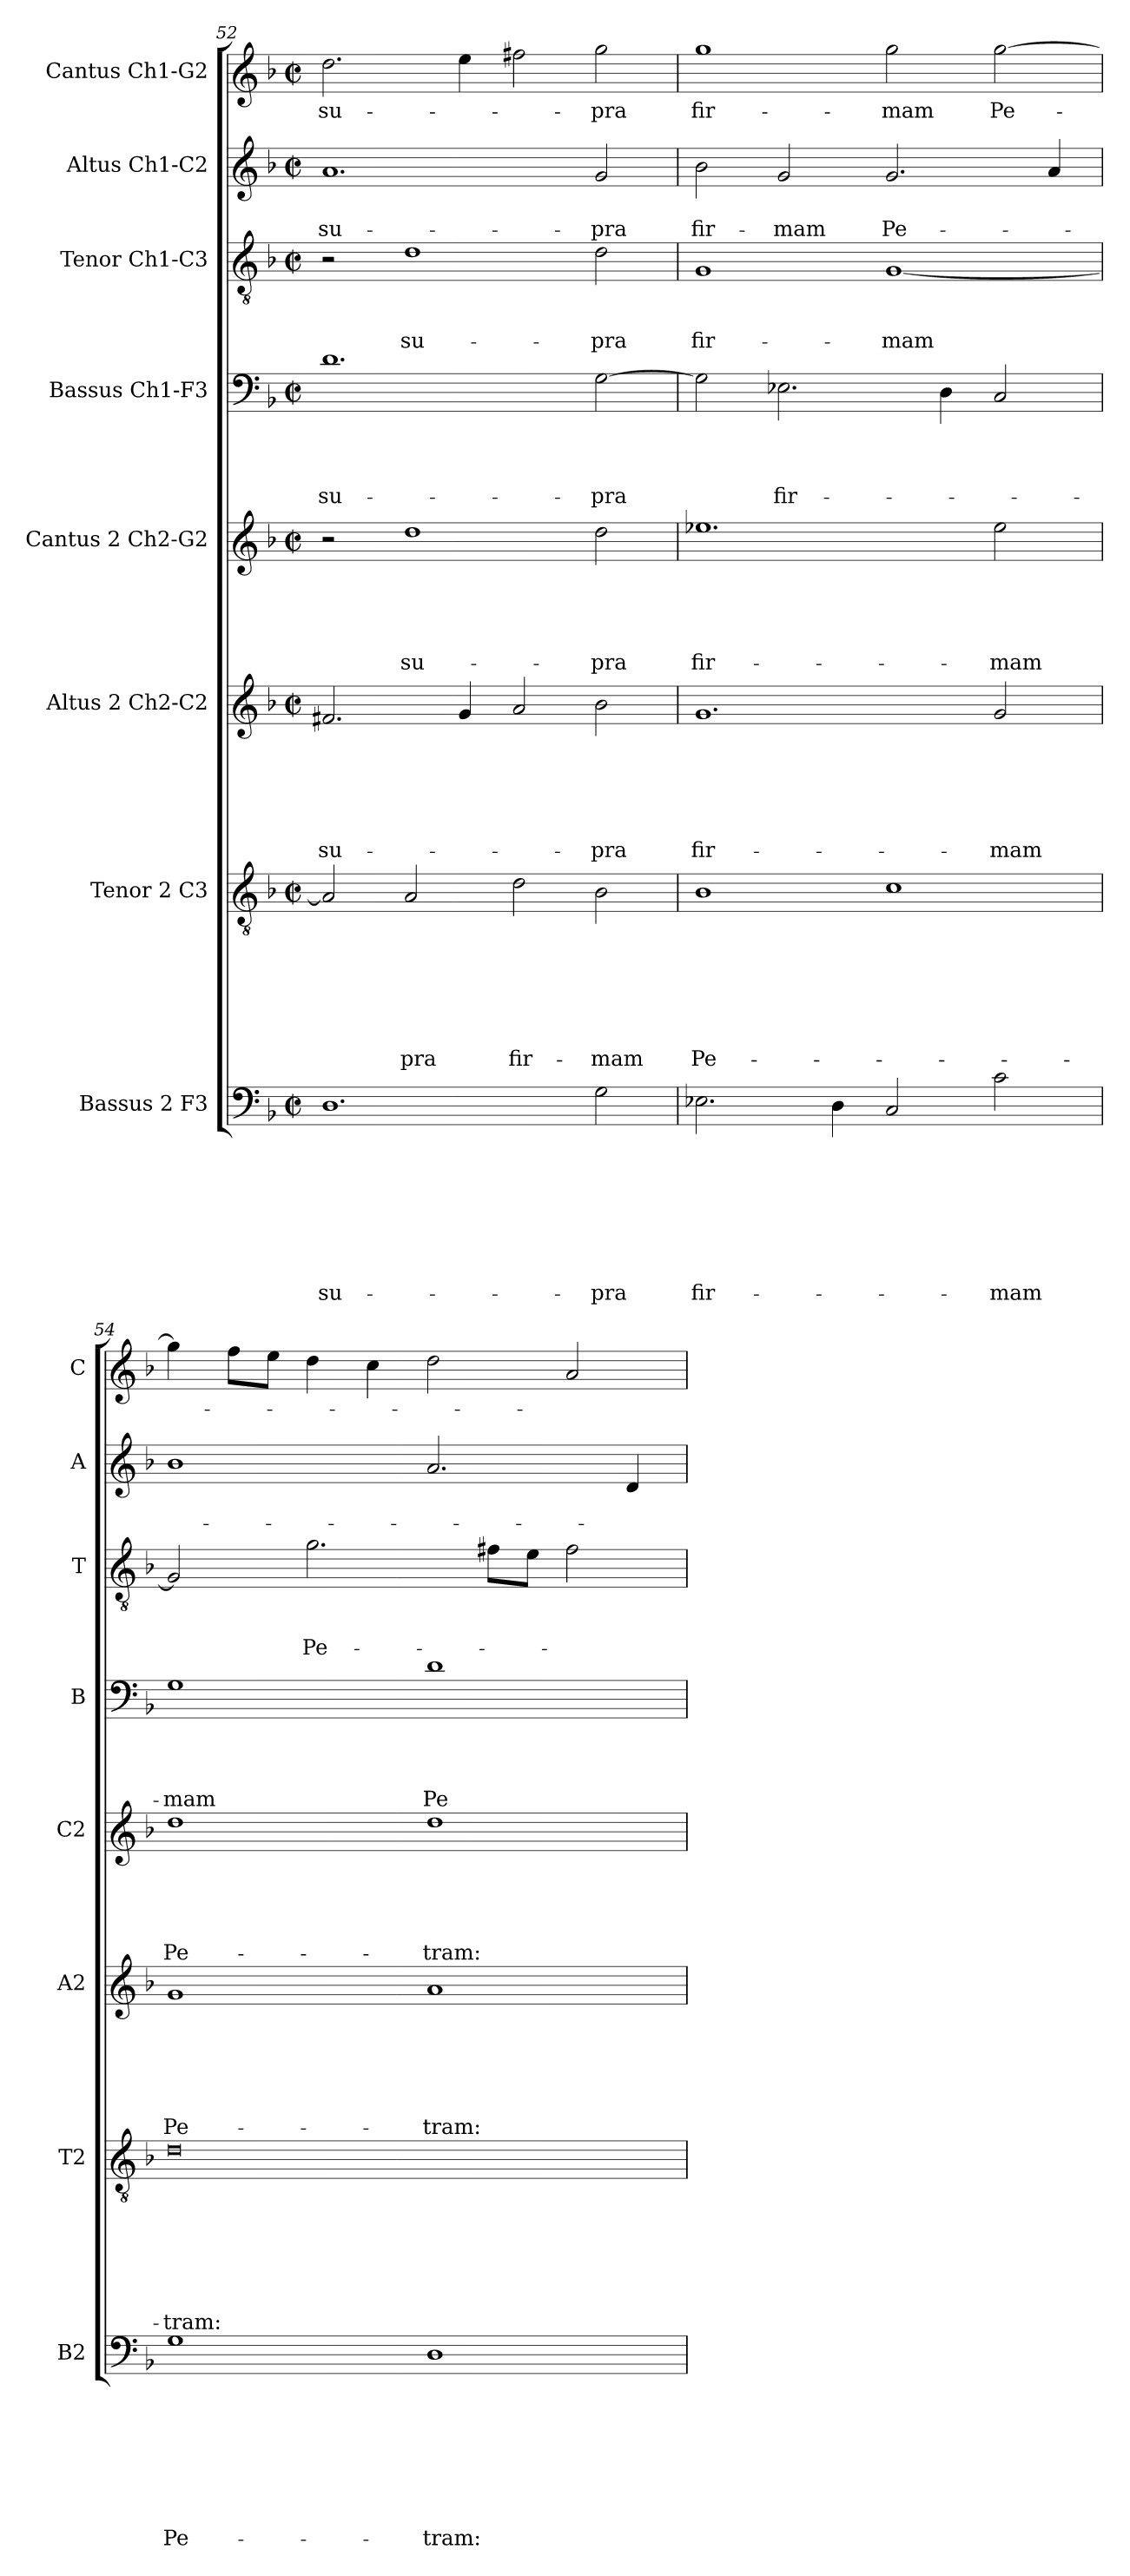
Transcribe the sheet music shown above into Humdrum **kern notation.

**kern	**text	**text	**text	**text	**text	**text	**text	**text	**kern	**text	**text	**text	**text	**text	**text	**text	**kern	**text	**text	**text	**text	**text	**text	**kern	**text	**text	**text	**text	**text	**kern	**text	**text	**text	**text	**kern	**text	**text	**text	**kern	**text	**text	**kern	**text
*part8	*part8	*part8	*part8	*part8	*part8	*part8	*part8	*part8	*part7	*part7	*part7	*part7	*part7	*part7	*part7	*part7	*part6	*part6	*part6	*part6	*part6	*part6	*part6	*part5	*part5	*part5	*part5	*part5	*part5	*part4	*part4	*part4	*part4	*part4	*part3	*part3	*part3	*part3	*part2	*part2	*part2	*part1	*part1
*staff8	*staff8	*staff8	*staff8	*staff8	*staff8	*staff8	*staff8	*staff8	*staff7	*staff7	*staff7	*staff7	*staff7	*staff7	*staff7	*staff7	*staff6	*staff6	*staff6	*staff6	*staff6	*staff6	*staff6	*staff5	*staff5	*staff5	*staff5	*staff5	*staff5	*staff4	*staff4	*staff4	*staff4	*staff4	*staff3	*staff3	*staff3	*staff3	*staff2	*staff2	*staff2	*staff1	*staff1
*I"Bassus 2 F3	*	*	*	*	*	*	*	*	*I"Tenor 2 C3	*	*	*	*	*	*	*	*I"Altus 2 Ch2-C2	*	*	*	*	*	*	*I"Cantus 2 Ch2-G2	*	*	*	*	*	*I"Bassus  Ch1-F3	*	*	*	*	*I"Tenor Ch1-C3	*	*	*	*I"Altus  Ch1-C2	*	*	*I"Cantus Ch1-G2	*
*I'B2	*	*	*	*	*	*	*	*	*I'T2	*	*	*	*	*	*	*	*I'A2	*	*	*	*	*	*	*I'C2	*	*	*	*	*	*I'B	*	*	*	*	*I'T	*	*	*	*I'A	*	*	*I'C	*
*clefF4	*	*	*	*	*	*	*	*	*clefGv2	*	*	*	*	*	*	*	*clefG2	*	*	*	*	*	*	*clefG2	*	*	*	*	*	*clefF4	*	*	*	*	*clefGv2	*	*	*	*clefG2	*	*	*clefG2	*
*k[b-]	*	*	*	*	*	*	*	*	*k[b-]	*	*	*	*	*	*	*	*k[b-]	*	*	*	*	*	*	*k[b-]	*	*	*	*	*	*k[b-]	*	*	*	*	*k[b-]	*	*	*	*k[b-]	*	*	*k[b-]	*
*F:	*	*	*	*	*	*	*	*	*F:	*	*	*	*	*	*	*	*F:	*	*	*	*	*	*	*F:	*	*	*	*	*	*F:	*	*	*	*	*F:	*	*	*	*F:	*	*	*F:	*
*M2/2	*	*	*	*	*	*	*	*	*M2/2	*	*	*	*	*	*	*	*M2/2	*	*	*	*	*	*	*M2/2	*	*	*	*	*	*M2/2	*	*	*	*	*M2/2	*	*	*	*M2/2	*	*	*M2/2	*
*met(c|)	*	*	*	*	*	*	*	*	*met(c|)	*	*	*	*	*	*	*	*met(c|)	*	*	*	*	*	*	*met(c|)	*	*	*	*	*	*met(c|)	*	*	*	*	*met(c|)	*	*	*	*met(c|)	*	*	*met(c|)	*
=52	=52	=52	=52	=52	=52	=52	=52	=52	=52	=52	=52	=52	=52	=52	=52	=52	=52	=52	=52	=52	=52	=52	=52	=52	=52	=52	=52	=52	=52	=52	=52	=52	=52	=52	=52	=52	=52	=52	=52	=52	=52	=52	=52
!	!	!	!	!	!	!	!	!LO:LY:b	!	!	!	!	!	!	!	!	!	!	!	!	!	!	!LO:LY:b	!	!	!	!	!	!	!	!	!	!	!LO:LY:b	!	!	!	!	!	!	!LO:LY:b	!	!LO:LY:b
1.D	.	.	.	.	.	.	.	su-	2A/]	.	.	.	.	.	.	.	2.f#X/	.	.	.	.	.	su-	2r	.	.	.	.	.	1.d	.	.	.	su-	2r	.	.	.	1.a	.	su-	2.dd\	su-
!	!	!	!	!	!	!	!	!	!	!	!	!	!	!	!	!LO:LY:b	!	!	!	!	!	!	!	!	!	!	!	!	!LO:LY:b	!	!	!	!	!	!	!	!	!LO:LY:b	!	!	!	!	!
.	.	.	.	.	.	.	.	.	2A/	.	.	.	.	.	.	-pra	.	.	.	.	.	.	.	1dd	.	.	.	.	su-	.	.	.	.	.	1d	.	.	su-	.	.	.	.	.
.	.	.	.	.	.	.	.	.	.	.	.	.	.	.	.	.	4g/	.	.	.	.	.	.	.	.	.	.	.	.	.	.	.	.	.	.	.	.	.	.	.	.	4ee\	.
!	!	!	!	!	!	!	!	!	!	!	!	!	!	!	!	!LO:LY:b	!	!	!	!	!	!	!	!	!	!	!	!	!	!	!	!	!	!	!	!	!	!	!	!	!	!	!
.	.	.	.	.	.	.	.	.	2d\	.	.	.	.	.	.	fir-	2a/	.	.	.	.	.	.	.	.	.	.	.	.	.	.	.	.	.	.	.	.	.	.	.	.	2ff#X\	.
!	!	!	!	!	!	!	!	!LO:LY:b	!	!	!	!	!	!	!	!LO:LY:b	!	!	!	!	!	!	!LO:LY:b	!	!	!	!	!	!LO:LY:b	!	!	!	!	!LO:LY:b	!	!	!	!LO:LY:b	!	!	!LO:LY:b	!	!LO:LY:b
2G\	.	.	.	.	.	.	.	-pra	2B-\	.	.	.	.	.	.	-mam	2b-\	.	.	.	.	.	-pra	2dd\	.	.	.	.	-pra	[2G\	.	.	.	-pra	2d\	.	.	-pra	2g/	.	-pra	2gg\	-pra
!!LO:LB:g=z
=53	=53	=53	=53	=53	=53	=53	=53	=53	=53	=53	=53	=53	=53	=53	=53	=53	=53	=53	=53	=53	=53	=53	=53	=53	=53	=53	=53	=53	=53	=53	=53	=53	=53	=53	=53	=53	=53	=53	=53	=53	=53	=53	=53
!	!	!	!	!	!	!	!	!LO:LY:b	!	!	!	!	!	!	!	!LO:LY:b	!	!	!	!	!	!	!LO:LY:b	!	!	!	!	!	!LO:LY:b	!	!	!	!	!	!	!	!	!LO:LY:b	!	!	!LO:LY:b	!	!LO:LY:b
2.E-X\	.	.	.	.	.	.	.	fir-	1B-	.	.	.	.	.	.	Pe-	1.g	.	.	.	.	.	fir-	1.ee-X	.	.	.	.	fir-	2G\]	.	.	.	.	1G	.	.	fir-	2b-\	.	fir-	1gg	fir-
!	!	!	!	!	!	!	!	!	!	!	!	!	!	!	!	!	!	!	!	!	!	!	!	!	!	!	!	!	!	!	!	!	!	!LO:LY:b	!	!	!	!	!	!	!LO:LY:b	!	!
.	.	.	.	.	.	.	.	.	.	.	.	.	.	.	.	.	.	.	.	.	.	.	.	.	.	.	.	.	.	2.E-X\	.	.	.	fir-	.	.	.	.	2g/	.	-mam	.	.
4D\	.	.	.	.	.	.	.	.	.	.	.	.	.	.	.	.	.	.	.	.	.	.	.	.	.	.	.	.	.	.	.	.	.	.	.	.	.	.	.	.	.	.	.
!	!	!	!	!	!	!	!	!	!	!	!	!	!	!	!	!	!	!	!	!	!	!	!	!	!	!	!	!	!	!	!	!	!	!	!	!	!	!LO:LY:b	!	!	!LO:LY:b	!	!LO:LY:b
2C/	.	.	.	.	.	.	.	.	1c	.	.	.	.	.	.	.	.	.	.	.	.	.	.	.	.	.	.	.	.	.	.	.	.	.	[1G	.	.	-mam	2.g/	.	Pe-	2gg\	-mam
.	.	.	.	.	.	.	.	.	.	.	.	.	.	.	.	.	.	.	.	.	.	.	.	.	.	.	.	.	.	4D\	.	.	.	.	.	.	.	.	.	.	.	.	.
!	!	!	!	!	!	!	!	!LO:LY:b	!	!	!	!	!	!	!	!	!	!	!	!	!	!	!LO:LY:b	!	!	!	!	!	!LO:LY:b	!	!	!	!	!	!	!	!	!	!	!	!	!	!LO:LY:b
2c\	.	.	.	.	.	.	.	-mam	.	.	.	.	.	.	.	.	2g/	.	.	.	.	.	-mam	2ee-\	.	.	.	.	-mam	2C/	.	.	.	.	.	.	.	.	.	.	.	[2gg\	Pe-
.	.	.	.	.	.	.	.	.	.	.	.	.	.	.	.	.	.	.	.	.	.	.	.	.	.	.	.	.	.	.	.	.	.	.	.	.	.	.	4a/	.	.	.	.
=54	=54	=54	=54	=54	=54	=54	=54	=54	=54	=54	=54	=54	=54	=54	=54	=54	=54	=54	=54	=54	=54	=54	=54	=54	=54	=54	=54	=54	=54	=54	=54	=54	=54	=54	=54	=54	=54	=54	=54	=54	=54	=54	=54
!	!	!	!	!	!	!	!	!LO:LY:b	!	!	!	!	!	!	!	!LO:LY:b	!	!	!	!	!	!	!LO:LY:b	!	!	!	!	!	!LO:LY:b	!	!	!	!	!LO:LY:b	!	!	!	!	!	!	!	!	!
1G	.	.	.	.	.	.	.	Pe-	0d	.	.	.	.	.	.	-tram:	1g	.	.	.	.	.	Pe-	1dd	.	.	.	.	Pe-	1G	.	.	.	-mam	2G/]	.	.	.	1b-	.	.	4gg\]	.
.	.	.	.	.	.	.	.	.	.	.	.	.	.	.	.	.	.	.	.	.	.	.	.	.	.	.	.	.	.	.	.	.	.	.	.	.	.	.	.	.	.	8ff\L	.
.	.	.	.	.	.	.	.	.	.	.	.	.	.	.	.	.	.	.	.	.	.	.	.	.	.	.	.	.	.	.	.	.	.	.	.	.	.	.	.	.	.	8ee\J	.
!	!	!	!	!	!	!	!	!	!	!	!	!	!	!	!	!	!	!	!	!	!	!	!	!	!	!	!	!	!	!	!	!	!	!	!	!	!	!LO:LY:b	!	!	!	!	!
.	.	.	.	.	.	.	.	.	.	.	.	.	.	.	.	.	.	.	.	.	.	.	.	.	.	.	.	.	.	.	.	.	.	.	2.g\	.	.	Pe-	.	.	.	4dd\	.
.	.	.	.	.	.	.	.	.	.	.	.	.	.	.	.	.	.	.	.	.	.	.	.	.	.	.	.	.	.	.	.	.	.	.	.	.	.	.	.	.	.	4cc\	.
!	!	!	!	!	!	!	!	!LO:LY:b	!	!	!	!	!	!	!	!	!	!	!	!	!	!	!LO:LY:b	!	!	!	!	!	!LO:LY:b	!	!	!	!	!LO:LY:b	!	!	!	!	!	!	!	!	!
1D	.	.	.	.	.	.	.	-tram:	.	.	.	.	.	.	.	.	1a	.	.	.	.	.	-tram:	1dd	.	.	.	.	-tram:	1d	.	.	.	Pe-	.	.	.	.	2.a/	.	.	2dd\	.
.	.	.	.	.	.	.	.	.	.	.	.	.	.	.	.	.	.	.	.	.	.	.	.	.	.	.	.	.	.	.	.	.	.	.	8f#X\L	.	.	.	.	.	.	.	.
.	.	.	.	.	.	.	.	.	.	.	.	.	.	.	.	.	.	.	.	.	.	.	.	.	.	.	.	.	.	.	.	.	.	.	8e\J	.	.	.	.	.	.	.	.
.	.	.	.	.	.	.	.	.	.	.	.	.	.	.	.	.	.	.	.	.	.	.	.	.	.	.	.	.	.	.	.	.	.	.	2f#\	.	.	.	.	.	.	2a/	.
.	.	.	.	.	.	.	.	.	.	.	.	.	.	.	.	.	.	.	.	.	.	.	.	.	.	.	.	.	.	.	.	.	.	.	.	.	.	.	4d/	.	.	.	.
=	=	=	=	=	=	=	=	=	=	=	=	=	=	=	=	=	=	=	=	=	=	=	=	=	=	=	=	=	=	=	=	=	=	=	=	=	=	=	=	=	=	=	=
*-	*-	*-	*-	*-	*-	*-	*-	*-	*-	*-	*-	*-	*-	*-	*-	*-	*-	*-	*-	*-	*-	*-	*-	*-	*-	*-	*-	*-	*-	*-	*-	*-	*-	*-	*-	*-	*-	*-	*-	*-	*-	*-	*-
